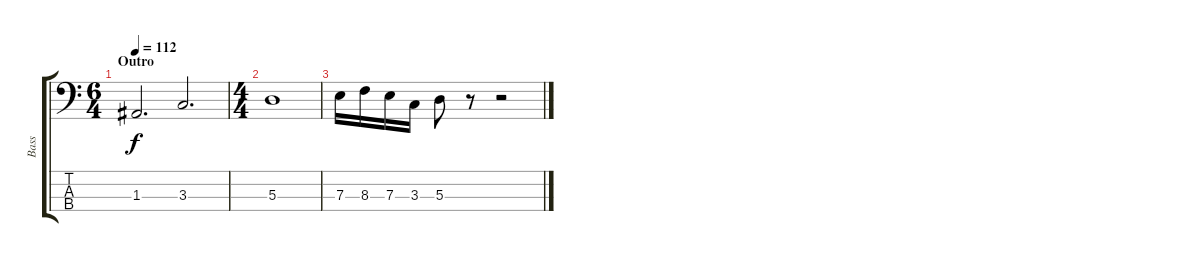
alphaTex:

\track ("Bass" "Bass") {instrument electricbassfinger}
\staff {score tabs}
\tuning (G2 D2 A1 E1) {hide}
\ts (6 4)
\section ("" "Outro")
\tempo 112
\clef f4
\ks c
1.3.2{d dy f} 3.3.2{d} |
\ts (4 4)
5.3.1 |
7.3.16 8.3.16 7.3.16 3.3.16 5.3.8 r.8 r.2
